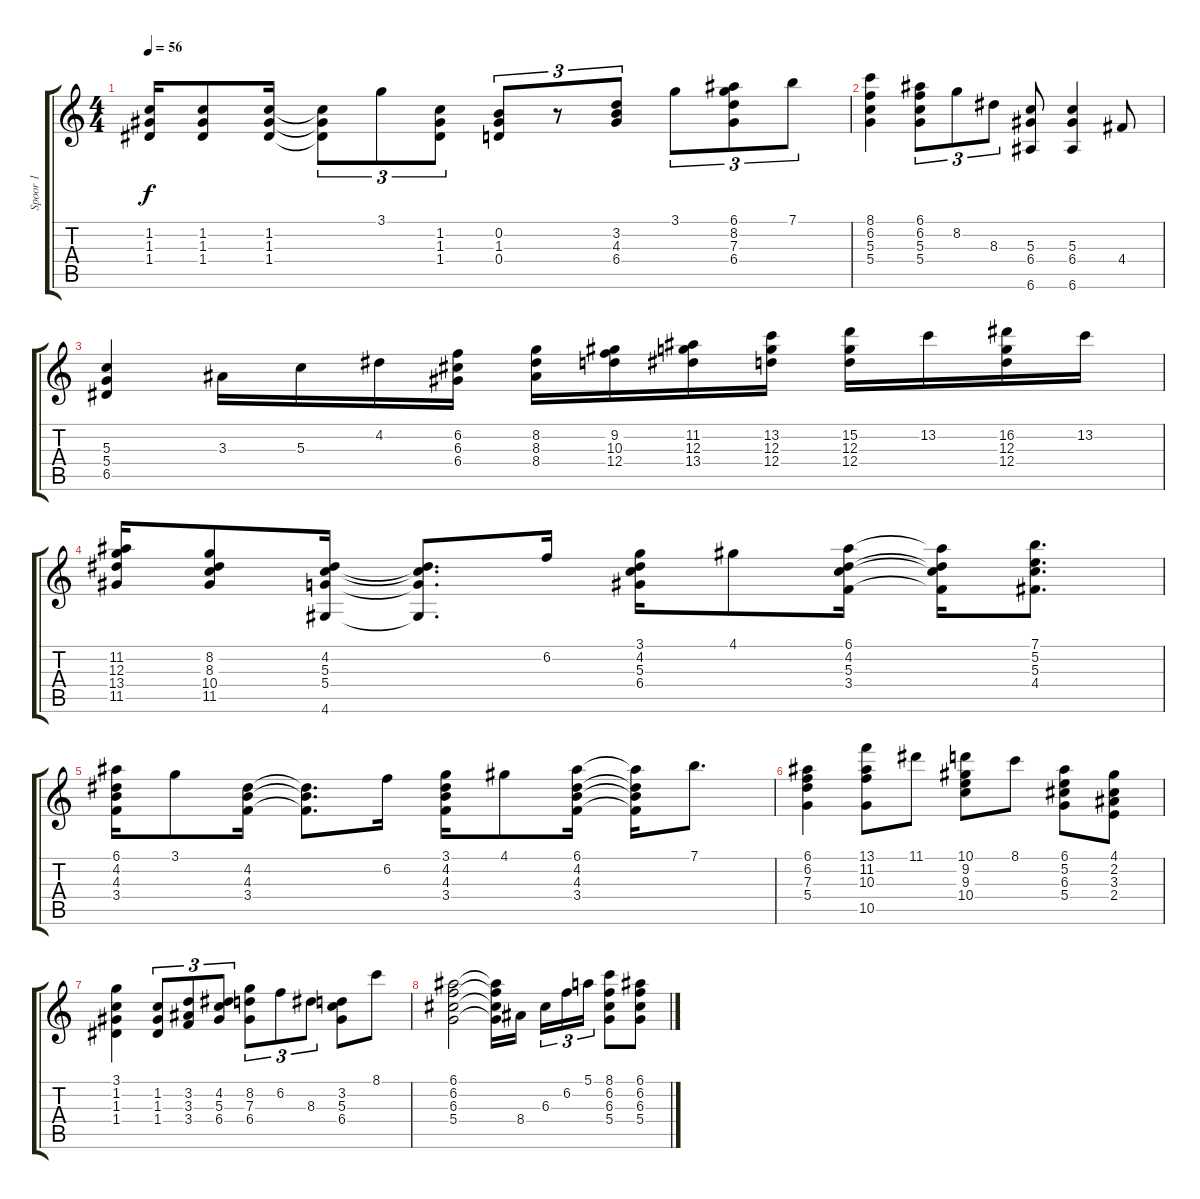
\track ("Spoor 1" "Spoor 1") {instrument electricguitarjazz}
\staff {score tabs}
\tuning (E4 B3 G3 D3 A2 E2) {hide}
\ts (4 4)
\tempo 56
\clef g2
\ks c
(1.2 1.3 1.4).16{dy f} (1.2 1.3 1.4).8 (1.2 1.3 1.4).16 (1.2{t} 1.3{t} 1.4{t}).8{tu (3 2)} 3.1.8{tu (3 2)} (1.2 1.3 1.4).8{tu (3 2)} (0.2 1.3 0.4).8{tu (3 2)} r.8{tu (3 2)} (3.2 4.3 6.4).8{tu (3 2)} 3.1.8{tu (3 2)} (6.1 8.2 7.3 6.4).8{tu (3 2)} 7.1.8{tu (3 2)} |
(8.1 6.2 5.3 5.4).4 (6.1 6.2 5.3 5.4).8{tu (3 2)} 8.2.8{tu (3 2)} 8.3.8{tu (3 2)} (5.3 6.4 6.6).8 (5.3 6.4 6.6).4 4.4.8 |
(5.3 5.4 6.5).4 3.3.16 5.3.16 4.2.16 (6.2 6.3 6.4).16 (8.2 8.3 8.4).16 (9.2 10.3 12.4).16 (11.2 12.3 13.4).16 (13.2 12.3 12.4).16 (15.2 12.3 12.4).16 13.2.16 (16.2 12.3 12.4).16 13.2.16 |
(11.2 12.3 13.4 11.5).16 (8.2 8.3 10.4 11.5).8 (4.2 5.3 5.4 4.6).16 (4.2{t} 5.3{t} 5.4{t} 4.6{t}).8{d} 6.2.16 (3.1 4.2 5.3 6.4).16 4.1.8 (6.1 4.2 5.3 3.4).16 (6.1{t} 4.2{t} 5.3{t} 3.4{t}).16 (7.1 5.2 5.3 4.4).8{d} |
(6.1 4.2 4.3 3.4).16 3.1.8 (4.2 4.3 3.4).16 (4.2{t} 4.3{t} 3.4{t}).8{d} 6.2.16 (3.1 4.2 4.3 3.4).16 4.1.8 (6.1 4.2 4.3 3.4).16 (6.1{t} 4.2{t} 4.3{t} 3.4{t}).16 7.1.8{d} |
(6.1 6.2 7.3 5.4).4 (13.1 11.2 10.3 10.5).8 11.1.8 (10.1 9.2 9.3 10.4).8 8.1.8 (6.1 5.2 6.3 5.4).8 (4.1 2.2 3.3 2.4).8 |
(3.1 1.2 1.3 1.4).4 (1.2 1.3 1.4).8{tu (3 2)} (3.2 3.3 3.4).8{tu (3 2)} (4.2 5.3 6.4).8{tu (3 2)} (8.2 7.3 6.4).8{tu (3 2)} 6.2.8{tu (3 2)} 8.3.8{tu (3 2)} (3.2 5.3 6.4).8 8.1.8 |
(6.1 6.2 6.3 5.4).2 (6.1{t} 6.2{t} 6.3{t} 5.4{t}).16 8.4.16 6.3.16{tu (3 2)} 6.2.16{tu (3 2)} 5.1.16{tu (3 2)} (8.1 6.2 6.3 5.4).8 (6.1 6.2 6.3 5.4).8
